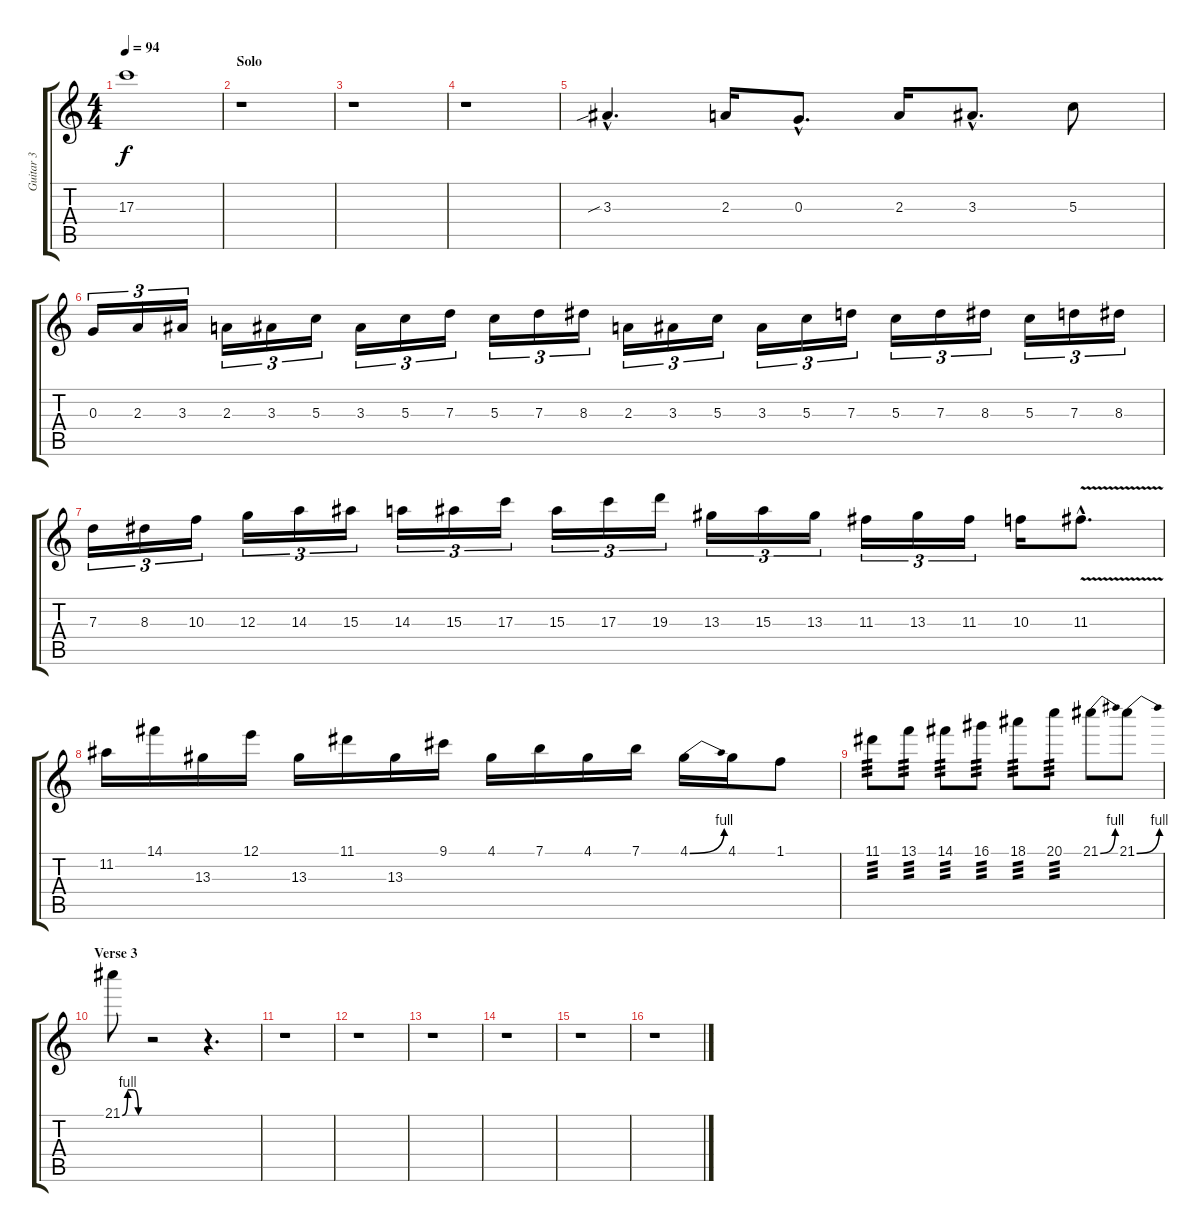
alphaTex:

\track ("Guitar 3" "Guitar 3") {instrument electricguitarjazz}
\staff {score tabs}
\tuning (E4 B3 G3 D3 A2 E2) {hide}
\ts (4 4)
\tempo 94
\clef g2
\ks c
17.3{t}.1{dy f} |
\section ("" "Solo")
r.1 |
r.1 |
r.1{volume 16 instrument distortionguitar} |
3.3{sib hac}.4{d} 2.3.16 0.3{hac}.8{d} 2.3.16 3.3{hac}.8{d} 5.3.8 |
0.3.16{tu (3 2)} 2.3.16{tu (3 2)} 3.3.16{tu (3 2)} 2.3.16{tu (3 2)} 3.3.16{tu (3 2)} 5.3.16{tu (3 2)} 3.3.16{tu (3 2)} 5.3.16{tu (3 2)} 7.3.16{tu (3 2)} 5.3.16{tu (3 2)} 7.3.16{tu (3 2)} 8.3.16{tu (3 2)} 2.3.16{tu (3 2)} 3.3.16{tu (3 2)} 5.3.16{tu (3 2)} 3.3.16{tu (3 2)} 5.3.16{tu (3 2)} 7.3.16{tu (3 2)} 5.3.16{tu (3 2)} 7.3.16{tu (3 2)} 8.3.16{tu (3 2)} 5.3.16{tu (3 2)} 7.3.16{tu (3 2)} 8.3.16{tu (3 2)} |
7.3.16{tu (3 2)} 8.3.16{tu (3 2)} 10.3.16{tu (3 2)} 12.3.16{tu (3 2)} 14.3.16{tu (3 2)} 15.3.16{tu (3 2)} 14.3.16{tu (3 2)} 15.3.16{tu (3 2)} 17.3.16{tu (3 2)} 15.3.16{tu (3 2)} 17.3.16{tu (3 2)} 19.3.16{tu (3 2)} 13.3.16{tu (3 2)} 15.3.16{tu (3 2)} 13.3.16{tu (3 2)} 11.3.16{tu (3 2)} 13.3.16{tu (3 2)} 11.3.16{tu (3 2)} 10.3.16 11.3{v hac}.8{d} |
11.2.16 14.1.16 13.3.16 12.1.16 13.3.16 11.1.16 13.3.16 9.1.16 4.1.16 7.1.16 4.1.16 7.1.16 4.1{be (bend 0 0 60 4)}.16 4.1.16 1.1.8 |
11.1.8{tp 3} 13.1.8{tp 3} 14.1.8{tp 3} 16.1.8{tp 3} 18.1.8{tp 3} 20.1.8{tp 3} 21.1{be (bend 0 0 60 4)}.8 21.1{be (bend 0 0 60 4)}.8 |
\section ("" "Verse 3")
21.1{be (custom 0 0 15 4 30 4 45 0 60 0)}.8 r.2 r.4{d} |
r.1 |
r.1 |
r.1 |
r.1 |
r.1 |
r.1
